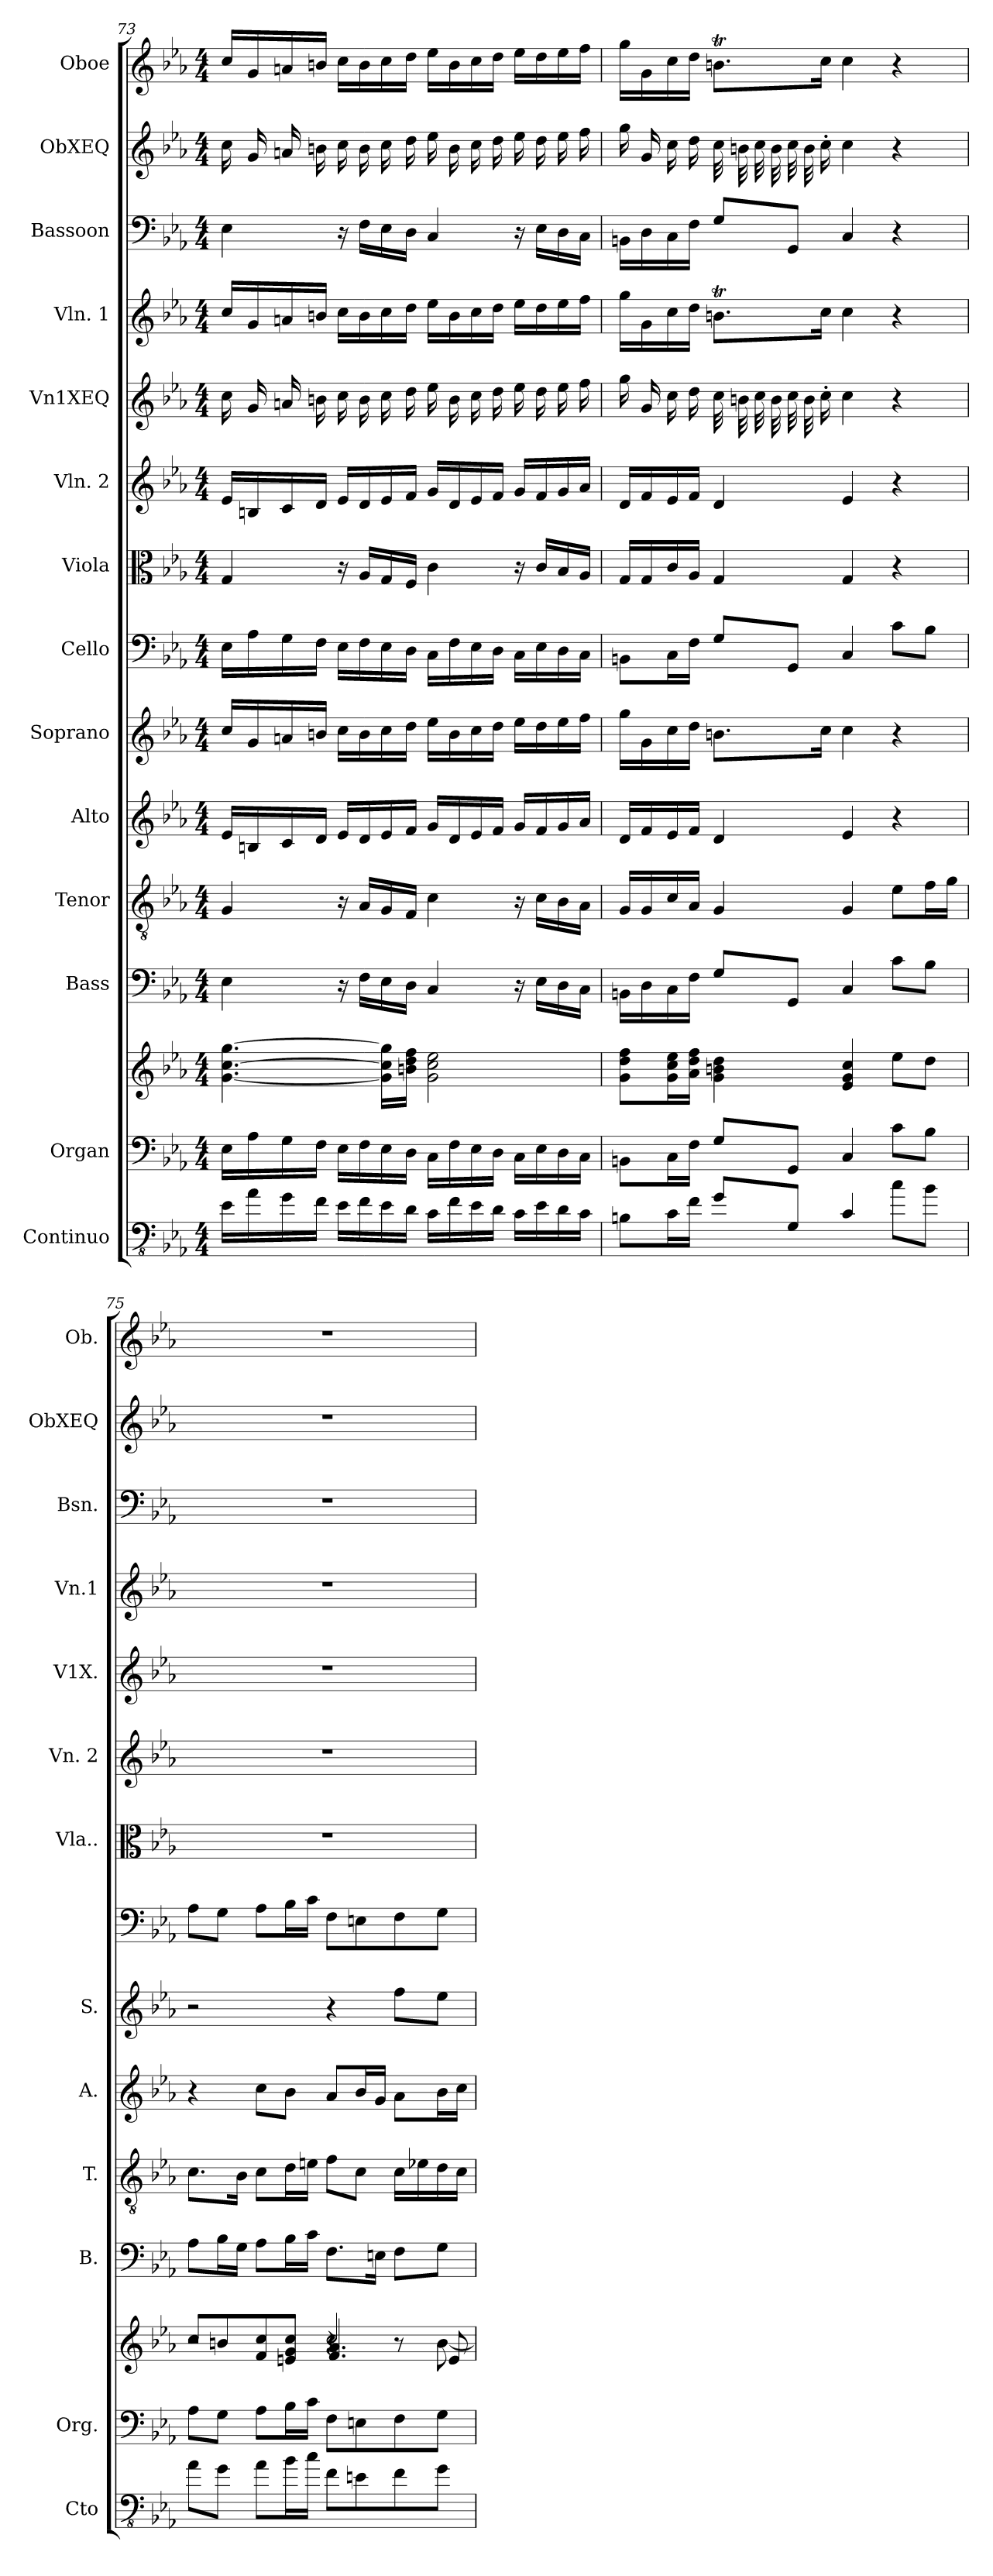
**kern	**kern	**kern	**kern	**kern	**kern	**kern	**kern	**kern	**kern	**kern	**kern	**kern	**kern	**kern
*part14	*part13	*part13	*part12	*part11	*part10	*part9	*part8	*part7	*part6	*part5	*part4	*part3	*part2	*part1
*staff15	*staff14	*staff13	*staff12	*staff11	*staff10	*staff9	*staff8	*staff7	*staff6	*staff5	*staff4	*staff3	*staff2	*staff1
*I"Continuo	*I"Organ	*	*I"Bass	*I"Tenor	*I"Alto	*I"Soprano	*I"Cello	*I"Viola	*I"Vln. 2	*I"Vn1XEQ	*I"Vln. 1	*I"Bassoon	*I"ObXEQ	*I"Oboe
*I'Cto	*I'Org.	*	*I'B.	*I'T.	*I'A.	*I'S.	*	*I'Vla..	*I'Vn. 2	*I'V1X.	*I'Vn.1	*I'Bsn.	*I'ObXEQ	*I'Ob.
*clefFv4	*clefF4	*clefG2	*clefF4	*clefGv2	*clefG2	*clefG2	*clefF4	*clefC3	*clefG2	*clefG2	*clefG2	*clefF4	*clefG2	*clefG2
*ITrd7c12	*	*	*	*	*	*	*	*	*	*	*	*	*	*
*k[b-e-a-]	*k[b-e-a-]	*k[b-e-a-]	*k[b-e-a-]	*k[b-e-a-]	*k[b-e-a-]	*k[b-e-a-]	*k[b-e-a-]	*k[b-e-a-]	*k[b-e-a-]	*k[b-e-a-]	*k[b-e-a-]	*k[b-e-a-]	*k[b-e-a-]	*k[b-e-a-]
*M4/4	*M4/4	*M4/4	*M4/4	*M4/4	*M4/4	*M4/4	*M4/4	*M4/4	*M4/4	*M4/4	*M4/4	*M4/4	*M4/4	*M4/4
=73	=73	=73	=73	=73	=73	=73	=73	=73	=73	=73	=73	=73	=73	=73
16EE-\LL	16E-\LL	[4.g\ [4.cc\ [4.gg\	4E-\	4G/	16e-/LL	16cc/LL	16E-\LL	4G/	16e-/LL	16cc\	16cc/LL	4E-\	16cc\	16cc/LL
16AA-\	16A-\	.	.	.	16Bn/	16g/	16A-\	.	16Bn/	16g/	16g/	.	16g/	16g/
16GG\	16G\	.	.	.	16c/	16an/	16G\	.	16c/	16an/	16an/	.	16an/	16an/
16FF\JJ	16F\JJ	.	.	.	16d/JJ	16bn/JJ	16F\JJ	.	16d/JJ	16bn\	16bn/JJ	.	16bn\	16bn/JJ
16EE-\LL	16E-\LL	.	16r	16r	16e-/LL	16cc\LL	16E-\LL	16r	16e-/LL	16cc\	16cc\LL	16r	16cc\	16cc\LL
16FF\	16F\	.	16F\LL	16A-/LL	16d/	16b\	16F\	16A-/LL	16d/	16b\	16b\	16F\LL	16b\	16b\
16EE-\	16E-\	16g\] 16cc\] 16gg\]LL	16E-\	16G/	16e-/	16cc\	16E-\	16G/	16e-/	16cc\	16cc\	16E-\	16cc\	16cc\
16DD\JJ	16D\JJ	16bn\ 16dd\ 16ff\JJ	16D\JJ	16F/JJ	16f/JJ	16dd\JJ	16D\JJ	16F/JJ	16f/JJ	16dd\	16dd\JJ	16D\JJ	16dd\	16dd\JJ
16CC\LL	16C\LL	2g\ 2cc\ 2ee-\	4C/	4c\	16g/LL	16ee-\LL	16C\LL	4c\	16g/LL	16ee-\	16ee-\LL	4C/	16ee-\	16ee-\LL
16FF\	16F\	.	.	.	16d/	16b\	16F\	.	16d/	16b\	16b\	.	16b\	16b\
16EE-\	16E-\	.	.	.	16e-/	16cc\	16E-\	.	16e-/	16cc\	16cc\	.	16cc\	16cc\
16DD\JJ	16D\JJ	.	.	.	16f/JJ	16dd\JJ	16D\JJ	.	16f/JJ	16dd\	16dd\JJ	.	16dd\	16dd\JJ
16CC\LL	16C\LL	.	16r	16r	16g/LL	16ee-\LL	16C\LL	16r	16g/LL	16ee-\	16ee-\LL	16r	16ee-\	16ee-\LL
16EE-\	16E-\	.	16E-\LL	16c\LL	16f/	16dd\	16E-\	16c/LL	16f/	16dd\	16dd\	16E-\LL	16dd\	16dd\
16DD\	16D\	.	16D\	16B-\	16g/	16ee-\	16D\	16B-/	16g/	16ee-\	16ee-\	16D\	16ee-\	16ee-\
16CC\JJ	16C\JJ	.	16C\JJ	16A-\JJ	16a-/JJ	16ff\JJ	16C\JJ	16A-/JJ	16a-/JJ	16ff\	16ff\JJ	16C\JJ	16ff\	16ff\JJ
!!LO:PB:g=z
=74	=74	=74	=74	=74	=74	=74	=74	=74	=74	=74	=74	=74	=74	=74
8BBBn\L	8BBn\L	8g\ 8dd\ 8ff\L	16BBn\LL	16G/LL	16d/LL	16gg\LL	8BBn\L	16G/LL	16d/LL	16gg\	16gg\LL	16BBn\LL	16gg\	16gg\LL
.	.	.	16D\	16G/	16f/	16g\	.	16G/	16f/	16g/	16g\	16D\	16g/	16g\
16CC\L	16C\L	16g\ 16cc\ 16ee-\L	16C\	16c/	16e-/	16cc\	16C\L	16c/	16e-/	16cc\	16cc\	16C\	16cc\	16cc\
16FF\JJ	16F\JJ	16a-\ 16dd\ 16ff\JJ	16F\JJ	16A-/JJ	16f/JJ	16dd\JJ	16F\JJ	16A-/JJ	16f/JJ	16dd\	16dd\JJ	16F\JJ	16dd\	16dd\JJ
8GG/L	8G/L	4g\ 4bn\ 4dd\	8G/L	4G/	4d/	8.bn\L	8G/L	4G/	4d/	32cc\	8.bnt\L	8G/L	32cc\	8.bnt\L
.	.	.	.	.	.	.	.	.	.	32bn\	.	.	32bn\	.
.	.	.	.	.	.	.	.	.	.	32cc\	.	.	32cc\	.
.	.	.	.	.	.	.	.	.	.	32b\	.	.	32b\	.
8GGG/J	8GG/J	.	8GG/J	.	.	.	8GG/J	.	.	32cc\	.	8GG/J	32cc\	.
.	.	.	.	.	.	.	.	.	.	32b\	.	.	32b\	.
.	.	.	.	.	.	16cc\Jk	.	.	.	16cc'\	16cc\Jk	.	16cc'\	16cc\Jk
4CC/	4C/	4e-/ 4g/ 4cc/	4C/	4G/	4e-/	4cc\	4C/	4G/	4e-/	4cc\	4cc\	4C/	4cc\	4cc\
8C\L	8c\L	8ee-\L	8c\L	8e-\L	4r	4r	8c\L	4r	4r	4r	4r	4r	4r	4r
8BB-\J	8B-\J	8dd\J	8B-\J	16f\L	.	.	8B-\J	.	.	.	.	.	.	.
.	.	.	.	16g\JJ	.	.	.	.	.	.	.	.	.	.
=75	=75	=75	=75	=75	=75	=75	=75	=75	=75	=75	=75	=75	=75	=75
*	*	*^	*	*	*	*	*	*	*	*	*	*	*	*
*	*	*	*^	*	*	*	*	*	*	*	*	*	*	*	*
8AA-\L	8A-\L	2r	2r	8cc/L	8A-\L	8.c\L	4r	2r	8A-\L	1r	1r	1r	1r	1r	1r	1r
8GG\J	8G\J	.	.	8bn/	16B-\L	.	.	.	8G\J	.	.	.	.	.	.	.
.	.	.	.	.	16G\JJ	16B-\Jk	.	.	.	.	.	.	.	.	.	.
8AA-\L	8A-\L	.	.	8f/ 8cc/	8A-\L	8c\L	8cc\L	.	8A-\L	.	.	.	.	.	.	.
16BB-\L	16B-\L	.	.	8en/ 8g/ 8cc/J	16B-\L	16d\L	8b-\J	.	16B-\L	.	.	.	.	.	.	.
16C\JJ	16c\JJ	.	.	.	16c\JJ	16en\JJ	.	.	16c\JJ	.	.	.	.	.	.	.
8FF\L	8F\L	2cc/	4r	4.f/ 4.a-/	8.F\L	8f\L	8a-/L	4r	8F\L	.	.	.	.	.	.	.
8EEn\	8En\	.	.	.	.	8c\J	16b-/L	.	8En\	.	.	.	.	.	.	.
.	.	.	.	.	16En\Jk	.	16g/JJ	.	.	.	.	.	.	.	.	.
8FF\	8F\	.	8r	.	8F\L	16c\LL	8a-\L	8ff\L	8F\	.	.	.	.	.	.	.
.	.	.	.	.	.	16e-X\	.	.	.	.	.	.	.	.	.	.
8GG\J	8G\J	.	[8b\	8e/	8G\J	16d\	16b-\L	8ee-\J	8G\J	.	.	.	.	.	.	.
.	.	.	.	.	.	16c\JJ	16cc\JJ	.	.	.	.	.	.	.	.	.
*	*	*v	*v	*v	*	*	*	*	*	*	*	*	*	*	*	*
=	=	=	=	=	=	=	=	=	=	=	=	=	=	=
*-	*-	*-	*-	*-	*-	*-	*-	*-	*-	*-	*-	*-	*-	*-
